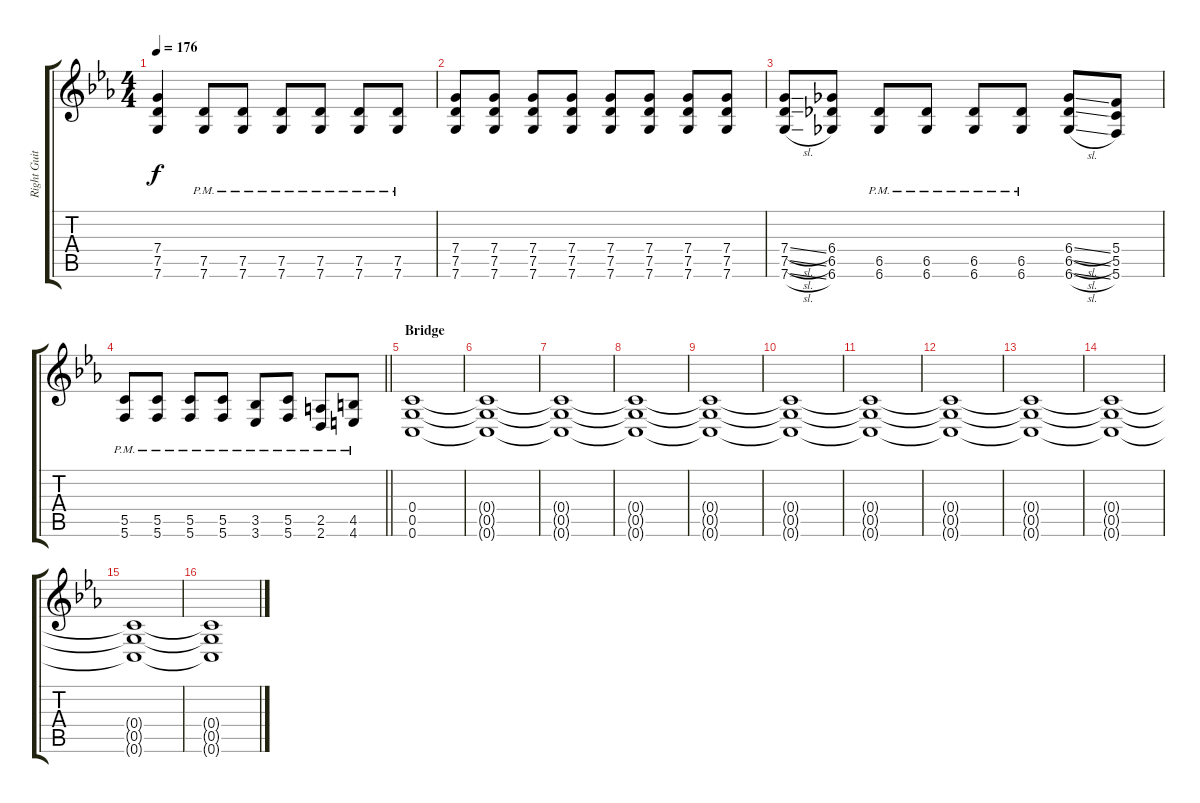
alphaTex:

\track ("Right Guitar I" "Right Guit") {instrument distortionguitar}
\staff {score tabs}
\tuning (D4 A3 F3 C3 G2 C2) {hide}
\ts (4 4)
\tempo 176
\clef g2
\ks eb
(7.4 7.5 7.6).4{dy f} (7.5{pm} 7.6{pm}).8 (7.5{pm} 7.6{pm}).8 (7.5{pm} 7.6{pm}).8 (7.5{pm} 7.6{pm}).8 (7.5{pm} 7.6{pm}).8 (7.5{pm} 7.6{pm}).8 |
(7.4 7.5 7.6).8 (7.4 7.5 7.6).8 (7.4 7.5 7.6).8 (7.4 7.5 7.6).8 (7.4 7.5 7.6).8 (7.4 7.5 7.6).8 (7.4 7.5 7.6).8 (7.4 7.5 7.6).8 |
(7.4{sl} 7.5{sl} 7.6{sl}).8 (6.4 6.5 6.6).8 (6.5{pm} 6.6{pm}).8 (6.5{pm} 6.6{pm}).8 (6.5{pm} 6.6{pm}).8 (6.5{pm} 6.6{pm}).8 (6.4{sl} 6.5{sl} 6.6{sl}).8 (5.4 5.5 5.6).8 |
\barLineRight lightlight
(5.5{pm} 5.6{pm}).8 (5.5{pm} 5.6{pm}).8 (5.5{pm} 5.6{pm}).8 (5.5{pm} 5.6{pm}).8 (3.5{pm} 3.6{pm}).8 (5.5{pm} 5.6{pm}).8 (2.5{pm} 2.6{pm}).8 (4.5{pm} 4.6{pm}).8 |
\section ("" "Bridge")
(0.4 0.5 0.6).1 |
(0.4{t} 0.5{t} 0.6{t}).1 |
(0.4{t} 0.5{t} 0.6{t}).1 |
(0.4{t} 0.5{t} 0.6{t}).1 |
(0.4{t} 0.5{t} 0.6{t}).1{volume 8} |
(0.4{t} 0.5{t} 0.6{t}).1 |
(0.4{t} 0.5{t} 0.6{t}).1 |
(0.4{t} 0.5{t} 0.6{t}).1 |
(0.4{t} 0.5{t} 0.6{t}).1{volume 0} |
(0.4{t} 0.5{t} 0.6{t}).1 |
(0.4{t} 0.5{t} 0.6{t}).1 |
(0.4{t} 0.5{t} 0.6{t}).1
